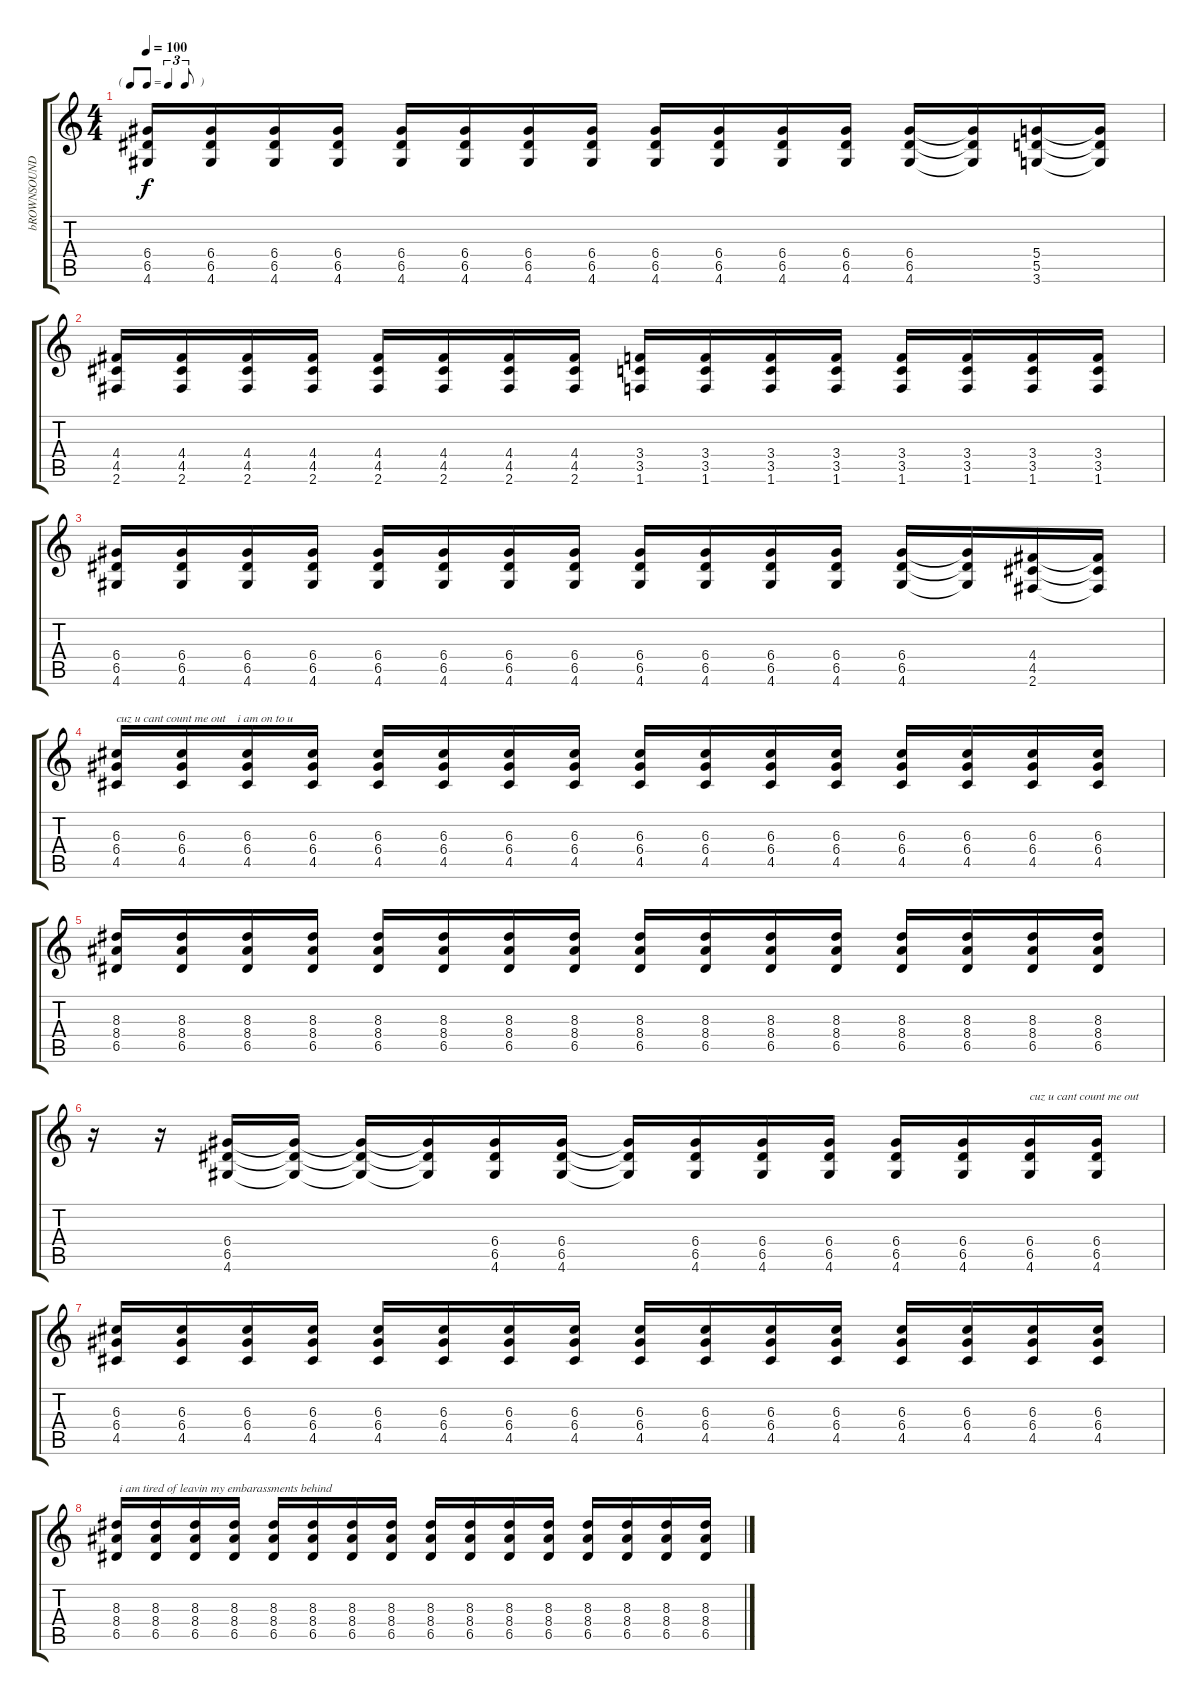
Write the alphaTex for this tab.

\track ("bROWNSOUND" "bROWNSOUND") {instrument distortionguitar}
\staff {score tabs}
\tuning (E4 B3 G3 D3 A2 E2) {hide}
\ts (4 4)
\tf triplet8th
\tempo 100
\clef g2
\ks c
(6.4 6.5 4.6).16{dy f} (6.4 6.5 4.6).16 (6.4 6.5 4.6).16 (6.4 6.5 4.6).16 (6.4 6.5 4.6).16 (6.4 6.5 4.6).16 (6.4 6.5 4.6).16 (6.4 6.5 4.6).16 (6.4 6.5 4.6).16 (6.4 6.5 4.6).16 (6.4 6.5 4.6).16 (6.4 6.5 4.6).16 (6.4 6.5 4.6).16 (6.4{t} 6.5{t} 4.6{t}).16 (5.4 5.5 3.6).16 (5.4{t} 5.5{t} 3.6{t}).16 |
(4.4 4.5 2.6).16 (4.4 4.5 2.6).16 (4.4 4.5 2.6).16 (4.4 4.5 2.6).16 (4.4 4.5 2.6).16 (4.4 4.5 2.6).16 (4.4 4.5 2.6).16 (4.4 4.5 2.6).16 (3.4 3.5 1.6).16 (3.4 3.5 1.6).16 (3.4 3.5 1.6).16 (3.4 3.5 1.6).16 (3.4 3.5 1.6).16 (3.4 3.5 1.6).16 (3.4 3.5 1.6).16 (3.4 3.5 1.6).16 |
(6.4 6.5 4.6).16 (6.4 6.5 4.6).16 (6.4 6.5 4.6).16 (6.4 6.5 4.6).16 (6.4 6.5 4.6).16 (6.4 6.5 4.6).16 (6.4 6.5 4.6).16 (6.4 6.5 4.6).16 (6.4 6.5 4.6).16 (6.4 6.5 4.6).16 (6.4 6.5 4.6).16 (6.4 6.5 4.6).16 (6.4 6.5 4.6).16 (6.4{t} 6.5{t} 4.6{t}).16 (4.4 4.5 2.6).16 (4.4{t} 4.5{t} 2.6{t}).16 |
(6.3 6.4 4.5).16{txt "cuz u cant count me out    i am on to u"} (6.3 6.4 4.5).16 (6.3 6.4 4.5).16 (6.3 6.4 4.5).16 (6.3 6.4 4.5).16 (6.3 6.4 4.5).16 (6.3 6.4 4.5).16 (6.3 6.4 4.5).16 (6.3 6.4 4.5).16 (6.3 6.4 4.5).16 (6.3 6.4 4.5).16 (6.3 6.4 4.5).16 (6.3 6.4 4.5).16 (6.3 6.4 4.5).16 (6.3 6.4 4.5).16 (6.3 6.4 4.5).16 |
(8.3 8.4 6.5).16 (8.3 8.4 6.5).16 (8.3 8.4 6.5).16 (8.3 8.4 6.5).16 (8.3 8.4 6.5).16 (8.3 8.4 6.5).16 (8.3 8.4 6.5).16 (8.3 8.4 6.5).16 (8.3 8.4 6.5).16 (8.3 8.4 6.5).16 (8.3 8.4 6.5).16 (8.3 8.4 6.5).16 (8.3 8.4 6.5).16 (8.3 8.4 6.5).16 (8.3 8.4 6.5).16 (8.3 8.4 6.5).16 |
r.16 r.16 (6.4 6.5 4.6).16 (6.4{t} 6.5{t} 4.6{t}).16 (6.4{t} 6.5{t} 4.6{t}).16 (6.4{t} 6.5{t} 4.6{t}).16 (6.4 6.5 4.6).16 (6.4 6.5 4.6).16 (6.4{t} 6.5{t} 4.6{t}).16 (6.4 6.5 4.6).16 (6.4 6.5 4.6).16 (6.4 6.5 4.6).16 (6.4 6.5 4.6).16 (6.4 6.5 4.6).16 (6.4 6.5 4.6).16{txt "cuz u cant count me out"} (6.4 6.5 4.6).16 |
(6.3 6.4 4.5).16 (6.3 6.4 4.5).16 (6.3 6.4 4.5).16 (6.3 6.4 4.5).16 (6.3 6.4 4.5).16 (6.3 6.4 4.5).16 (6.3 6.4 4.5).16 (6.3 6.4 4.5).16 (6.3 6.4 4.5).16 (6.3 6.4 4.5).16 (6.3 6.4 4.5).16 (6.3 6.4 4.5).16 (6.3 6.4 4.5).16 (6.3 6.4 4.5).16 (6.3 6.4 4.5).16 (6.3 6.4 4.5).16 |
(8.3 8.4 6.5).16{txt " i am tired of leavin my embarassments behind"} (8.3 8.4 6.5).16 (8.3 8.4 6.5).16 (8.3 8.4 6.5).16 (8.3 8.4 6.5).16 (8.3 8.4 6.5).16 (8.3 8.4 6.5).16 (8.3 8.4 6.5).16 (8.3 8.4 6.5).16 (8.3 8.4 6.5).16 (8.3 8.4 6.5).16 (8.3 8.4 6.5).16 (8.3 8.4 6.5).16 (8.3 8.4 6.5).16 (8.3 8.4 6.5).16 (8.3 8.4 6.5).16
